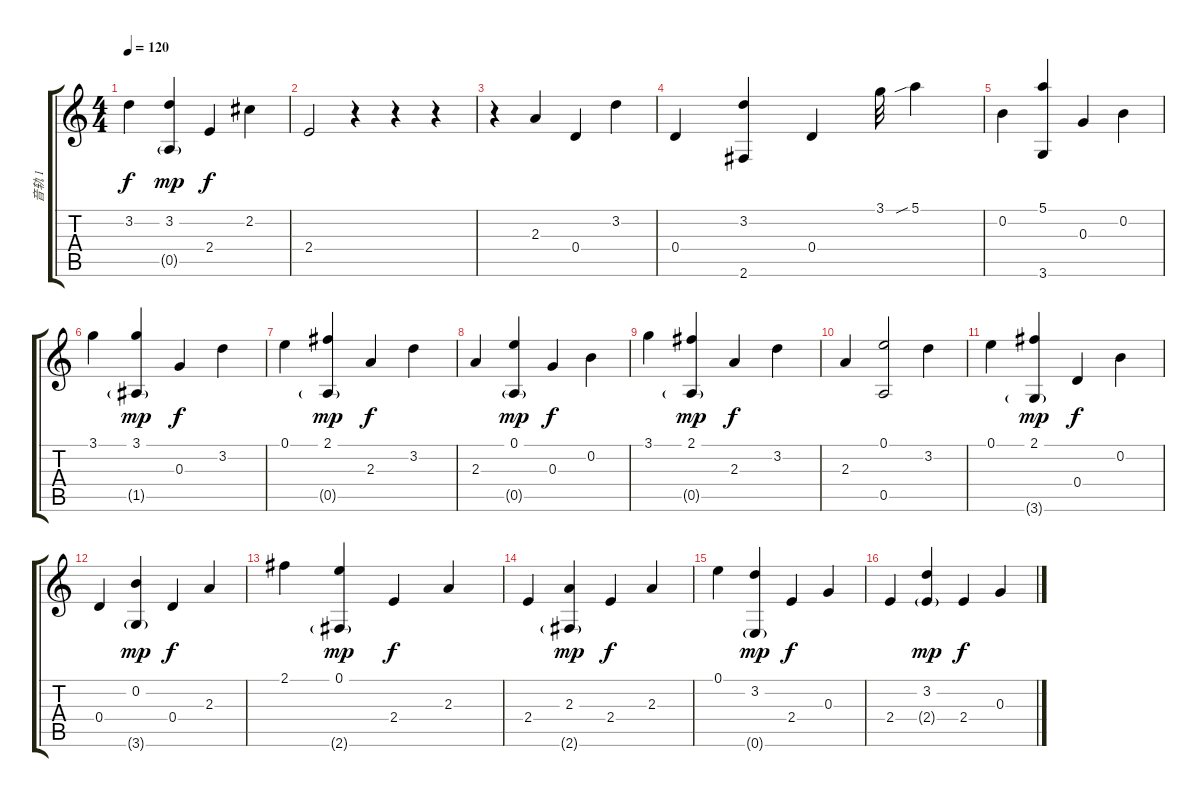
\track ("音轨 1" "音轨 1") {instrument acousticguitarnylon}
\staff {score tabs}
\tuning (E4 B3 G3 D3 A2 E2) {hide}
\ts (4 4)
\tempo 120
\clef g2
\ks c
3.2.4{dy f} (3.2 0.5{g}).4{dy mp} 2.4.4{dy f} 2.2.4 |
2.4.2 r.4 r.4 r.4 |
r.4 2.3.4 0.4.4 3.2.4 |
0.4.4 (3.2 2.6).4 0.4.4 3.1.32 5.1{sib}.4 |
0.2.4 (5.1 3.6).4 0.3.4 0.2.4 |
3.1.4 (3.1 1.5{g}).4{dy mp} 0.3.4{dy f} 3.2.4 |
0.1.4 (2.1 0.5{g}).4{dy mp} 2.3.4{dy f} 3.2.4 |
2.3.4 (0.1 0.5{g}).4{dy mp} 0.3.4{dy f} 0.2.4 |
3.1.4 (2.1 0.5{g}).4{dy mp} 2.3.4{dy f} 3.2.4 |
2.3.4 (0.1 0.5).2 3.2.4 |
0.1.4 (2.1 3.6{g}).4{dy mp} 0.4.4{dy f} 0.2.4 |
0.4.4 (0.2 3.6{g}).4{dy mp} 0.4.4{dy f} 2.3.4 |
2.1.4 (0.1 2.6{g}).4{dy mp} 2.4.4{dy f} 2.3.4 |
2.4.4 (2.3 2.6{g}).4{dy mp} 2.4.4{dy f} 2.3.4 |
0.1.4 (3.2 0.6{g}).4{dy mp} 2.4.4{dy f} 0.3.4 |
2.4.4 (3.2 2.4{g}).4{dy mp} 2.4.4{dy f} 0.3.4
